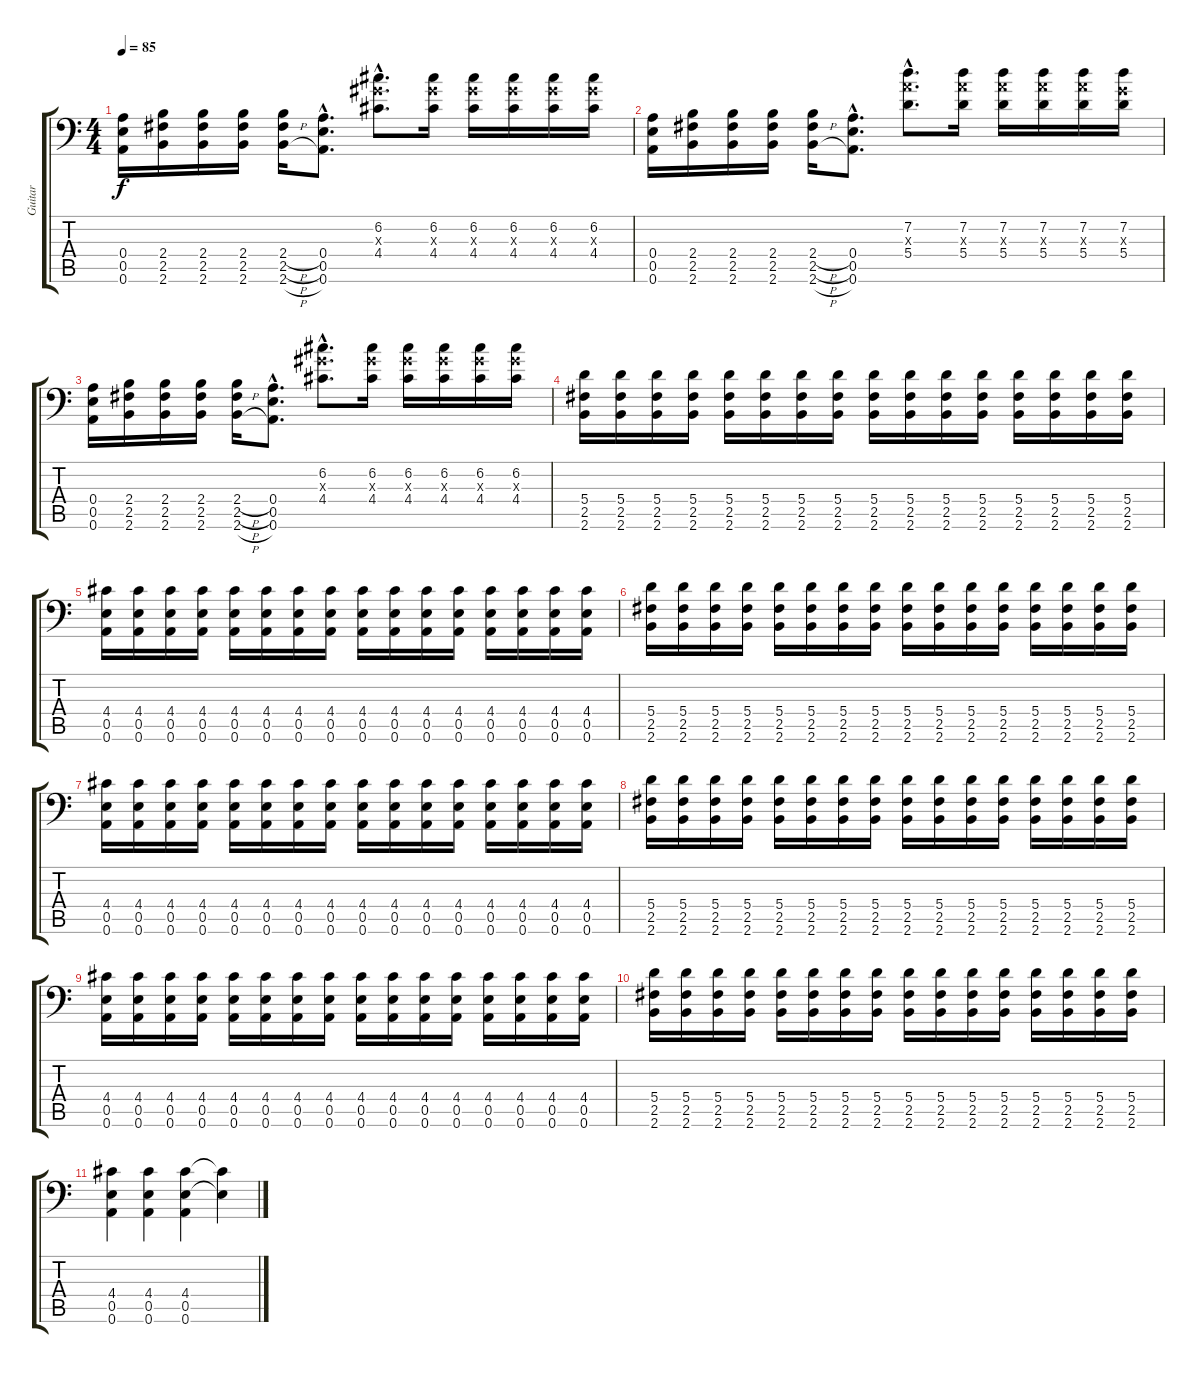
\track ("Guitar " "Guitar ") {instrument distortionguitar}
\staff {score tabs}
\tuning (B3 G3 D3 A2 E2 A1) {hide}
\ts (4 4)
\tempo 85
\clef f4
\ks c
(0.4 0.5 0.6).16{dy f} (2.4 2.5 2.6).16 (2.4 2.5 2.6).16 (2.4 2.5 2.6).16 (2.4{h} 2.5{h} 2.6{h}).16 (0.4{hac} 0.5{hac} 0.6{hac}).8{d} (6.2{hac} 6.3{hac x} 4.4{hac}).8{d} (6.2 6.3{x} 4.4).16 (6.2 6.3{x} 4.4).16 (6.2 6.3{x} 4.4).16 (6.2 6.3{x} 4.4).16 (6.2 6.3{x} 4.4).16 |
(0.4 0.5 0.6).16 (2.4 2.5 2.6).16 (2.4 2.5 2.6).16 (2.4 2.5 2.6).16 (2.4{h} 2.5{h} 2.6{h}).16 (0.4{hac} 0.5{hac} 0.6{hac}).8{d} (7.2{hac} 7.3{hac x} 5.4{hac}).8{d} (7.2 7.3{x} 5.4).16 (7.2 7.3{x} 5.4).16 (7.2 7.3{x} 5.4).16 (7.2 7.3{x} 5.4).16 (7.2 5.3{x} 5.4).16 |
(0.4 0.5 0.6).16 (2.4 2.5 2.6).16 (2.4 2.5 2.6).16 (2.4 2.5 2.6).16 (2.4{h} 2.5{h} 2.6{h}).16 (0.4{hac} 0.5{hac} 0.6{hac}).8{d} (6.2{hac} 6.3{hac x} 4.4{hac}).8{d} (6.2 6.3{x} 4.4).16 (6.2 6.3{x} 4.4).16 (6.2 6.3{x} 4.4).16 (6.2 6.3{x} 4.4).16 (6.2 6.3{x} 4.4).16 |
(5.4 2.5 2.6).16 (5.4 2.5 2.6).16 (5.4 2.5 2.6).16 (5.4 2.5 2.6).16 (5.4 2.5 2.6).16 (5.4 2.5 2.6).16 (5.4 2.5 2.6).16 (5.4 2.5 2.6).16 (5.4 2.5 2.6).16 (5.4 2.5 2.6).16 (5.4 2.5 2.6).16 (5.4 2.5 2.6).16 (5.4 2.5 2.6).16 (5.4 2.5 2.6).16 (5.4 2.5 2.6).16 (5.4 2.5 2.6).16 |
(4.4 0.5 0.6).16 (4.4 0.5 0.6).16 (4.4 0.5 0.6).16 (4.4 0.5 0.6).16 (4.4 0.5 0.6).16 (4.4 0.5 0.6).16 (4.4 0.5 0.6).16 (4.4 0.5 0.6).16 (4.4 0.5 0.6).16 (4.4 0.5 0.6).16 (4.4 0.5 0.6).16 (4.4 0.5 0.6).16 (4.4 0.5 0.6).16 (4.4 0.5 0.6).16 (4.4 0.5 0.6).16 (4.4 0.5 0.6).16 |
(5.4 2.5 2.6).16 (5.4 2.5 2.6).16 (5.4 2.5 2.6).16 (5.4 2.5 2.6).16 (5.4 2.5 2.6).16 (5.4 2.5 2.6).16 (5.4 2.5 2.6).16 (5.4 2.5 2.6).16 (5.4 2.5 2.6).16 (5.4 2.5 2.6).16 (5.4 2.5 2.6).16 (5.4 2.5 2.6).16 (5.4 2.5 2.6).16 (5.4 2.5 2.6).16 (5.4 2.5 2.6).16 (5.4 2.5 2.6).16 |
(4.4 0.5 0.6).16 (4.4 0.5 0.6).16 (4.4 0.5 0.6).16 (4.4 0.5 0.6).16 (4.4 0.5 0.6).16 (4.4 0.5 0.6).16 (4.4 0.5 0.6).16 (4.4 0.5 0.6).16 (4.4 0.5 0.6).16 (4.4 0.5 0.6).16 (4.4 0.5 0.6).16 (4.4 0.5 0.6).16 (4.4 0.5 0.6).16 (4.4 0.5 0.6).16 (4.4 0.5 0.6).16 (4.4 0.5 0.6).16 |
(5.4 2.5 2.6).16 (5.4 2.5 2.6).16 (5.4 2.5 2.6).16 (5.4 2.5 2.6).16 (5.4 2.5 2.6).16 (5.4 2.5 2.6).16 (5.4 2.5 2.6).16 (5.4 2.5 2.6).16 (5.4 2.5 2.6).16 (5.4 2.5 2.6).16 (5.4 2.5 2.6).16 (5.4 2.5 2.6).16 (5.4 2.5 2.6).16 (5.4 2.5 2.6).16 (5.4 2.5 2.6).16 (5.4 2.5 2.6).16 |
(4.4 0.5 0.6).16 (4.4 0.5 0.6).16 (4.4 0.5 0.6).16 (4.4 0.5 0.6).16 (4.4 0.5 0.6).16 (4.4 0.5 0.6).16 (4.4 0.5 0.6).16 (4.4 0.5 0.6).16 (4.4 0.5 0.6).16 (4.4 0.5 0.6).16 (4.4 0.5 0.6).16 (4.4 0.5 0.6).16 (4.4 0.5 0.6).16 (4.4 0.5 0.6).16 (4.4 0.5 0.6).16 (4.4 0.5 0.6).16 |
(5.4 2.5 2.6).16 (5.4 2.5 2.6).16 (5.4 2.5 2.6).16 (5.4 2.5 2.6).16 (5.4 2.5 2.6).16 (5.4 2.5 2.6).16 (5.4 2.5 2.6).16 (5.4 2.5 2.6).16 (5.4 2.5 2.6).16 (5.4 2.5 2.6).16 (5.4 2.5 2.6).16 (5.4 2.5 2.6).16 (5.4 2.5 2.6).16 (5.4 2.5 2.6).16 (5.4 2.5 2.6).16 (5.4 2.5 2.6).16 |
(4.4 0.5 0.6).4 (4.4 0.5 0.6).4 (4.4 0.5 0.6).4 (4.4{t} 0.5{t}).4
